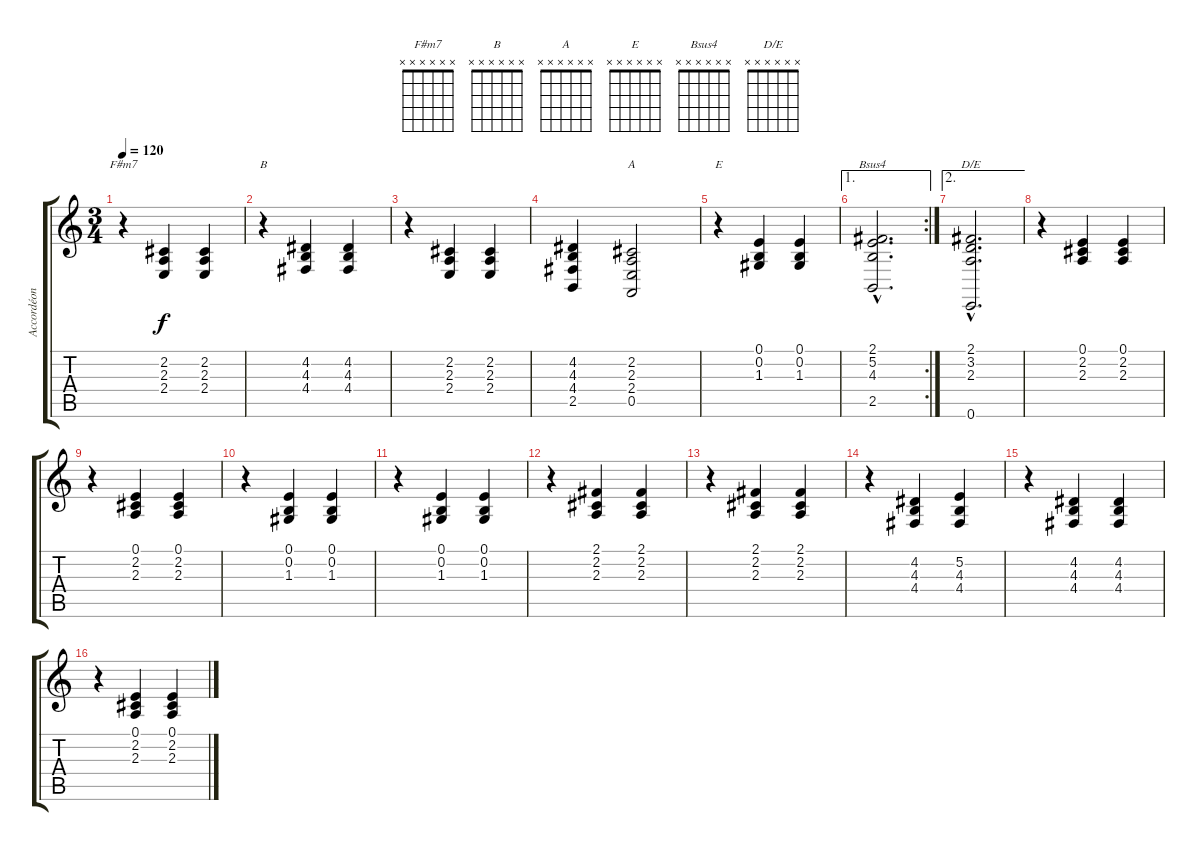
\track ("Accordéon" "Accordéon") {instrument tangoaccordion}
\staff {score tabs}
\tuning (E4 B3 G3 D3 A2 E2) {hide}
\chord ("F#m7" x x x x x x) {firstfret 0}
\chord ("B" x x x x x x) {firstfret 0}
\chord ("A" x x x x x x) {firstfret 0}
\chord ("E" x x x x x x) {firstfret 0}
\chord ("Bsus4" x x x x x x) {firstfret 0}
\chord ("D/E" x x x x x x) {firstfret 0}
\ts (3 4)
\tempo 120
\clef g2
\ks c
r.4{ch "F#m7" dy f} (2.2 2.3 2.4).4 (2.2 2.3 2.4).4 |
r.4{ch "B"} (4.2 4.3 4.4).4 (4.2 4.3 4.4).4 |
r.4 (2.2 2.3 2.4).4 (2.2 2.3 2.4).4 |
(4.2 4.3 4.4 2.5).4 (2.2 2.3 2.4 0.5).2{ch "A"} |
r.4{ch "E"} (0.1 0.2 1.3).4 (0.1 0.2 1.3).4 |
\ae 1
\rc 2
(2.1{hac} 5.2{hac} 4.3{hac} 2.5{hac}).2{d ch "Bsus4"} |
\ae 2
(2.1{hac} 3.2{hac} 2.3{hac} 0.6{hac}).2{d ch "D/E"} |
r.4 (0.1 2.2 2.3).4 (0.1 2.2 2.3).4 |
r.4 (0.1 2.2 2.3).4 (0.1 2.2 2.3).4 |
r.4 (0.1 0.2 1.3).4 (0.1 0.2 1.3).4 |
r.4 (0.1 0.2 1.3).4 (0.1 0.2 1.3).4 |
r.4 (2.1 2.2 2.3).4 (2.1 2.2 2.3).4 |
r.4 (2.1 2.2 2.3).4 (2.1 2.2 2.3).4 |
r.4 (4.2 4.3 4.4).4 (5.2 4.3 4.4).4 |
r.4 (4.2 4.3 4.4).4 (4.2 4.3 4.4).4 |
r.4 (0.1 2.2 2.3).4 (0.1 2.2 2.3).4
